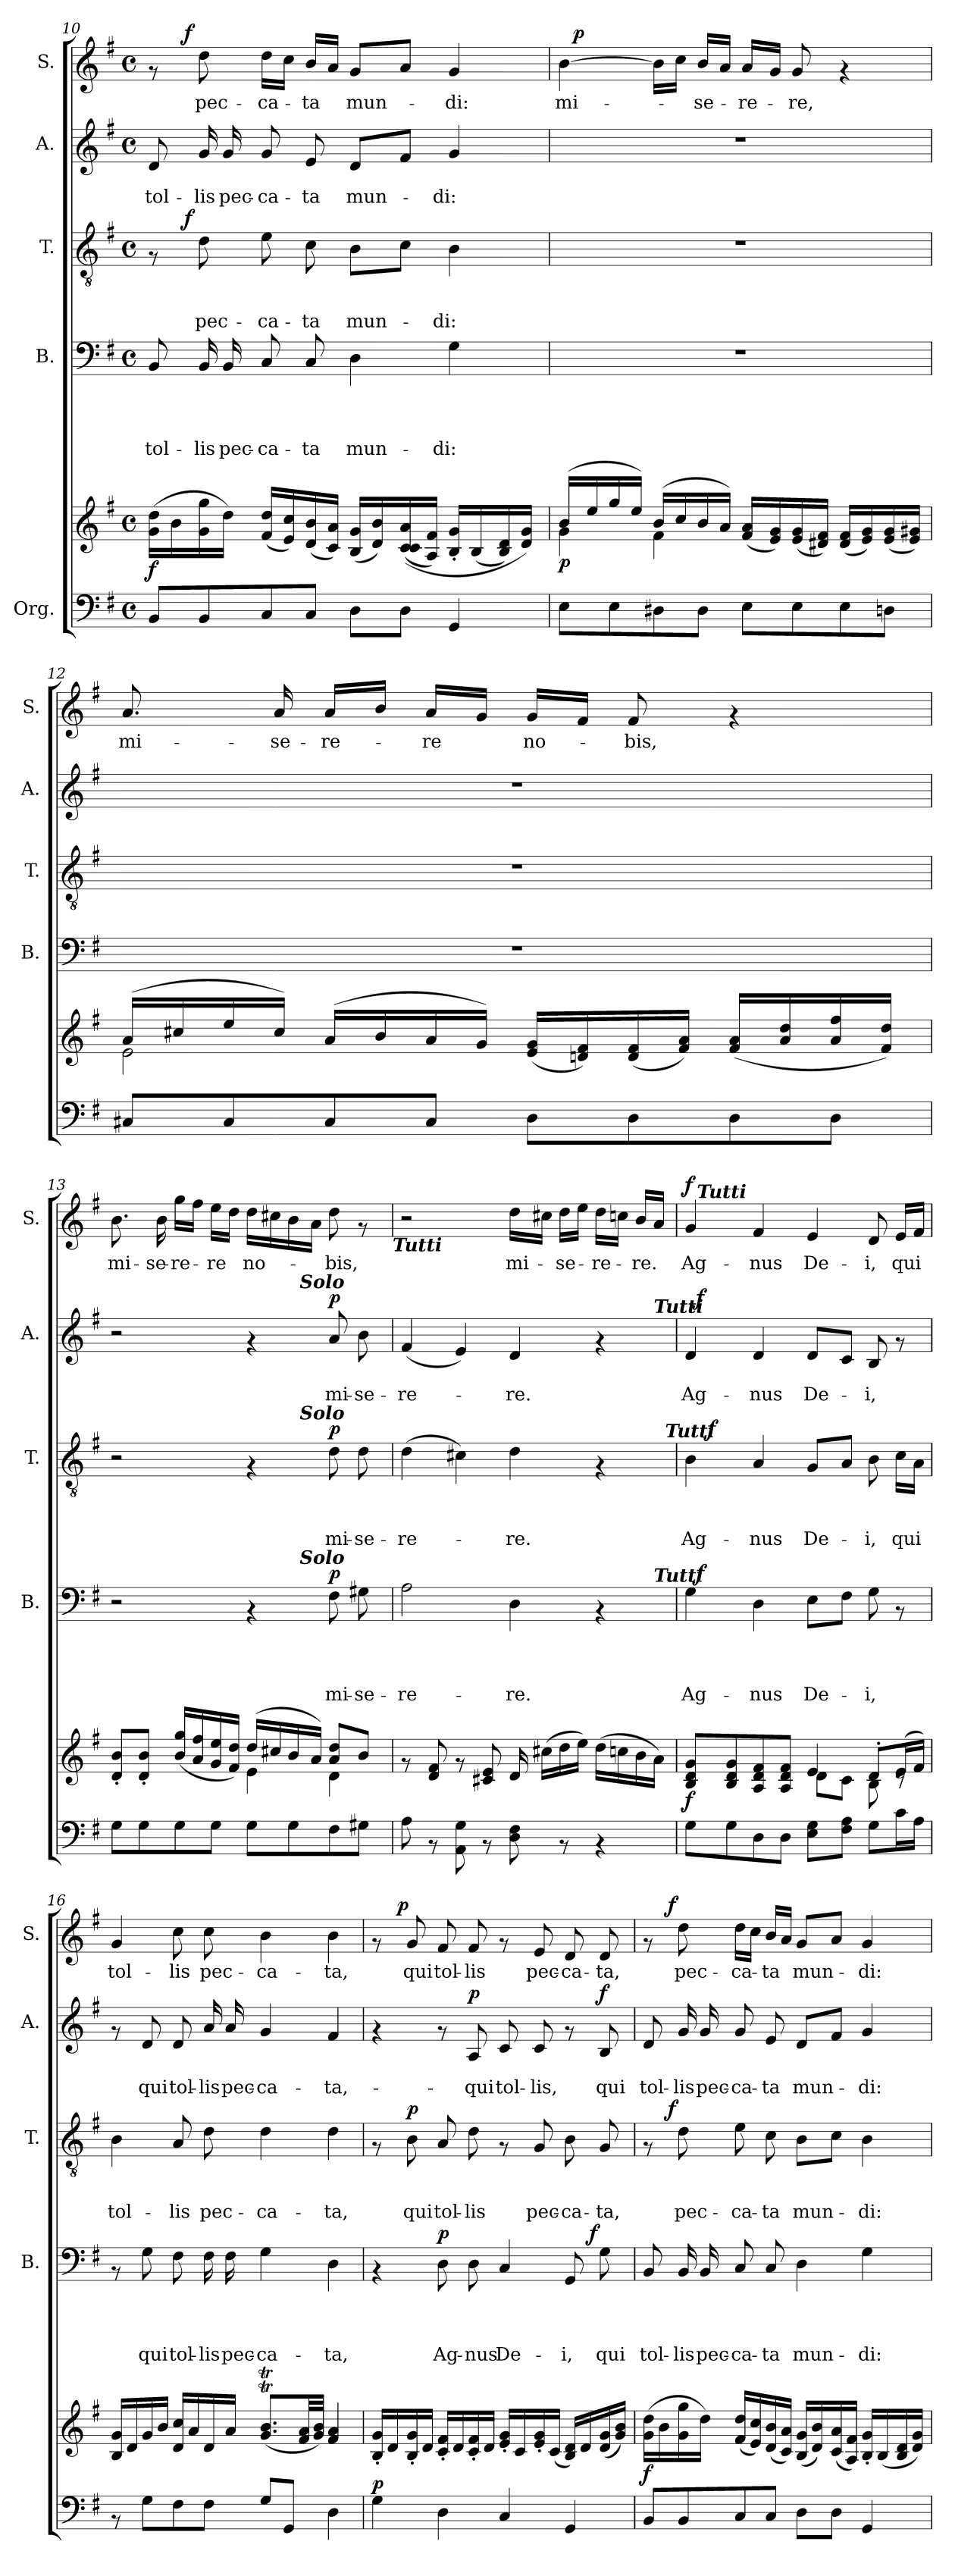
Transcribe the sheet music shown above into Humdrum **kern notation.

**kern	**kern	**dynam	**kern	**text	**text	**text	**text	**dynam	**kern	**text	**text	**text	**dynam	**kern	**text	**text	**dynam	**kern	**text	**dynam
*part5	*part5	*part5	*part4	*part4	*part4	*part4	*part4	*part4	*part3	*part3	*part3	*part3	*part3	*part2	*part2	*part2	*part2	*part1	*part1	*part1
*staff6	*staff5	*staff5/6	*staff4	*staff4	*staff4	*staff4	*staff4	*staff4	*staff3	*staff3	*staff3	*staff3	*staff3	*staff2	*staff2	*staff2	*staff2	*staff1	*staff1	*staff1
*I"Org.	*	*	*I"B.	*	*	*	*	*	*I"T.	*	*	*	*	*I"A.	*	*	*	*I"S.	*	*
*	*	*	*I'B.	*	*	*	*	*	*I'T.	*	*	*	*	*I'A.	*	*	*	*I'S.	*	*
!!LO:PB:g=z
*clefF4	*clefG2	*	*clefF4	*	*	*	*	*	*clefGv2	*	*	*	*	*clefG2	*	*	*	*clefG2	*	*
*k[f#]	*k[f#]	*	*k[f#]	*	*	*	*	*	*k[f#]	*	*	*	*	*k[f#]	*	*	*	*k[f#]	*	*
*G:	*G:	*	*G:	*	*	*	*	*	*G:	*	*	*	*	*G:	*	*	*	*G:	*	*
*M4/4	*M4/4	*	*M4/4	*	*	*	*	*	*M4/4	*	*	*	*	*M4/4	*	*	*	*M4/4	*	*
*met(c)	*met(c)	*	*met(c)	*	*	*	*	*	*met(c)	*	*	*	*	*met(c)	*	*	*	*met(c)	*	*
=10	=10	=10	=10	=10	=10	=10	=10	=10	=10	=10	=10	=10	=10	=10	=10	=10	=10	=10	=10	=10
!	!	!LO:DY:b	!	!	!	!	!LO:LY:b	!	!	!	!	!	!	!	!	!LO:LY:b	!	!	!	!
*	*	*	*	*	*	*	*	*	*^	*	*	*	*	*	*	*	*	*^	*	*
8BB/L	(>16g\ 16dd\LL	f	8BB/	.	.	.	tol-	.	8rF	16.ryy	.	.	.	.	8d/	.	tol-	.	8rf	16.ryy	.	.
.	16b\	.	.	.	.	.	.	.	.	.	.	.	.	.	.	.	.	.	.	.	.	.
!	!	!	!	!	!	!	!	!	!	!	!	!	!	!LO:DY:a	!	!	!	!	!	!	!	!LO:DY:a
.	.	.	.	.	.	.	.	.	.	2ryy	.	.	.	f	.	.	.	.	.	2ryy	.	f
!	!	!	!	!	!	!	!LO:LY:b	!	!	!	!	!	!LO:LY:b	!	!	!	!LO:LY:b	!	!	!	!LO:LY:b	!
8BB/	16g\ 16gg\	.	16BB/	.	.	.	-lis	.	8d\	.	.	.	pec-	.	16g/	.	-lis	.	8dd\	.	pec-	.
!	!	!	!	!	!	!	!LO:LY:b	!	!	!	!	!	!	!	!	!	!LO:LY:b	!	!	!	!	!
.	16dd\JJ)	.	16BB/	.	.	.	pec-	.	.	.	.	.	.	.	16g/	.	pec-	.	.	.	.	.
!	!	!	!	!	!	!	!LO:LY:b	!	!	!	!	!	!LO:LY:b	!	!	!	!LO:LY:b	!	!	!	!LO:LY:b	!
8C/	(<16f#/ 16dd/LL	.	8C/	.	.	.	-ca-	.	8e\	.	.	.	-ca-	.	8g/	.	-ca-	.	16dd\LL	.	-ca-	.
.	16e/ 16cc/)	.	.	.	.	.	.	.	.	.	.	.	.	.	.	.	.	.	16cc\JJ	.	.	.
!	!	!	!	!	!	!	!LO:LY:b	!	!	!	!	!	!LO:LY:b	!	!	!	!LO:LY:b	!	!	!	!LO:LY:b	!
8C/J	(<16d/ 16b/	.	8C/	.	.	.	-ta	.	8c\	.	.	.	-ta	.	8e/	.	-ta	.	16b/LL	.	-ta	.
.	16c/ 16a/JJ)	.	.	.	.	.	.	.	.	.	.	.	.	.	.	.	.	.	16a/JJ	.	.	.
!	!	!	!	!	!	!	!LO:LY:b	!	!	!	!	!	!LO:LY:b	!	!	!	!LO:LY:b	!	!	!	!LO:LY:b	!
8D\L	(<16B/ 16g/LL	.	4D\	.	.	.	mun-	.	8B\L	.	.	.	mun-	.	8d/L	.	mun-	.	8g/L	.	mun-	.
.	16d/ 16b/)	.	.	.	.	.	.	.	.	.	.	.	.	.	.	.	.	.	.	.	.	.
.	.	.	.	.	.	.	.	.	.	4ryy	.	.	.	.	.	.	.	.	.	4ryy	.	.
8D\J	(<(>16c/ 16c/ 16a/	.	.	.	.	.	.	.	8c\J	.	.	.	.	.	8f#/J	.	.	.	8a/J	.	.	.
.	16A/ 16f#/JJ)	.	.	.	.	.	.	.	.	.	.	.	.	.	.	.	.	.	.	.	.	.
!	!	!	!	!	!	!	!LO:LY:b	!	!	!	!	!	!LO:LY:b	!	!	!	!LO:LY:b	!	!	!	!LO:LY:b	!
4GG/	16B/'< 16g/'<LL	.	4G\	.	.	.	-di:	.	4B\	.	.	.	-di:	.	4g/	.	-di:	.	4g/	.	-di:	.
.	(<16B/	.	.	.	.	.	.	.	.	.	.	.	.	.	.	.	.	.	.	.	.	.
.	.	.	.	.	.	.	.	.	.	8ryy	.	.	.	.	.	.	.	.	.	8ryy	.	.
.	16B/ 16d/)	.	.	.	.	.	.	.	.	.	.	.	.	.	.	.	.	.	.	.	.	.
.	16d/ 16g/JJ)	.	.	.	.	.	.	.	.	.	.	.	.	.	.	.	.	.	.	.	.	.
.	.	.	.	.	.	.	.	.	.	32ryy	.	.	.	.	.	.	.	.	.	32ryy	.	.
=11	=11	=11	=11	=11	=11	=11	=11	=11	=11	=11	=11	=11	=11	=11	=11	=11	=11	=11	=11	=11	=11	=11
*	*^	*	*	*	*	*	*	*	*	*	*	*	*	*	*	*	*	*	*	*	*	*
!	!	!	!LO:DY:b	!	!	!	!	!	!	!	!	!	!	!	!	!	!	!	!	!	!	!LO:LY:b	!
*	*	*	*	*	*	*	*	*	*	*v	*v	*	*	*	*	*	*	*	*	*	*	*	*
8E\L	(>16b/LL	4g\	p	1r	.	.	.	.	.	1r	.	.	.	.	1r	.	.	.	[>4b\	32ryy	mi-	.
!	!	!	!	!	!	!	!	!	!	!	!	!	!	!	!	!	!	!	!	!	!	!LO:DY:a
.	.	.	.	.	.	.	.	.	.	.	.	.	.	.	.	.	.	.	.	2ryy	.	p
.	16ee/	.	.	.	.	.	.	.	.	.	.	.	.	.	.	.	.	.	.	.	.	.
8E\	16gg/	.	.	.	.	.	.	.	.	.	.	.	.	.	.	.	.	.	.	.	.	.
.	16ee/JJ)	.	.	.	.	.	.	.	.	.	.	.	.	.	.	.	.	.	.	.	.	.
8D#X\	(>16b/LL	4f#\	.	.	.	.	.	.	.	.	.	.	.	.	.	.	.	.	16b\LL]	.	.	.
.	16cc/	.	.	.	.	.	.	.	.	.	.	.	.	.	.	.	.	.	16cc\JJ	.	.	.
!	!	!	!	!	!	!	!	!	!	!	!	!	!	!	!	!	!	!	!	!	!LO:LY:b	!
8D#\J	16b/	.	.	.	.	.	.	.	.	.	.	.	.	.	.	.	.	.	16b/LL	.	-se-	.
.	16a/JJ)	.	.	.	.	.	.	.	.	.	.	.	.	.	.	.	.	.	16a/JJ	.	.	.
!	!	!	!	!	!	!	!	!	!	!	!	!	!	!	!	!	!	!	!	!	!LO:LY:b	!
8E\L	(>16f#/ 16a/LL	2ryy	.	.	.	.	.	.	.	.	.	.	.	.	.	.	.	.	16a/LL	.	-re-	.
.	.	.	.	.	.	.	.	.	.	.	.	.	.	.	.	.	.	.	.	4...ryy	.	.
.	16e/ 16g/)	.	.	.	.	.	.	.	.	.	.	.	.	.	.	.	.	.	16g/JJ	.	.	.
!	!	!	!	!	!	!	!	!	!	!	!	!	!	!	!	!	!	!	!	!	!LO:LY:b	!
8E\	(>16e/ 16g/	.	.	.	.	.	.	.	.	.	.	.	.	.	.	.	.	.	8g/	.	-re,	.
.	16d#X/ 16f#/JJ)	.	.	.	.	.	.	.	.	.	.	.	.	.	.	.	.	.	.	.	.	.
8E\	(>16d#/ 16f#/LL	.	.	.	.	.	.	.	.	.	.	.	.	.	.	.	.	.	4rf	.	.	.
.	16e/ 16g/)	.	.	.	.	.	.	.	.	.	.	.	.	.	.	.	.	.	.	.	.	.
8Dn\J	(>16e/ 16g/	.	.	.	.	.	.	.	.	.	.	.	.	.	.	.	.	.	.	.	.	.
.	16e/ 16g#X/JJ)	.	.	.	.	.	.	.	.	.	.	.	.	.	.	.	.	.	.	.	.	.
=12	=12	=12	=12	=12	=12	=12	=12	=12	=12	=12	=12	=12	=12	=12	=12	=12	=12	=12	=12	=12	=12	=12
!	!	!	!	!	!	!	!	!	!	!	!	!	!	!	!	!	!	!	!	!	!LO:LY:b	!
*	*	*	*	*	*	*	*	*	*	*	*	*	*	*	*	*	*	*	*v	*v	*	*
8C#X/L	(>16a/LL	2e\	.	1r	.	.	.	.	.	1r	.	.	.	.	1r	.	.	.	8.a/	mi-	.
.	16cc#X/	.	.	.	.	.	.	.	.	.	.	.	.	.	.	.	.	.	.	.	.
8C#/	16ee/	.	.	.	.	.	.	.	.	.	.	.	.	.	.	.	.	.	.	.	.
!	!	!	!	!	!	!	!	!	!	!	!	!	!	!	!	!	!	!	!	!LO:LY:b	!
.	16cc#/JJ)	.	.	.	.	.	.	.	.	.	.	.	.	.	.	.	.	.	16a/	-se-	.
!	!	!	!	!	!	!	!	!	!	!	!	!	!	!	!	!	!	!	!	!LO:LY:b	!
8C#/	(>16a/LL	.	.	.	.	.	.	.	.	.	.	.	.	.	.	.	.	.	16a/LL	-re-	.
.	16b/	.	.	.	.	.	.	.	.	.	.	.	.	.	.	.	.	.	16b/JJ	.	.
!	!	!	!	!	!	!	!	!	!	!	!	!	!	!	!	!	!	!	!	!LO:LY:b	!
8C#/J	16a/	.	.	.	.	.	.	.	.	.	.	.	.	.	.	.	.	.	16a/LL	-re	.
.	16g/JJ)	.	.	.	.	.	.	.	.	.	.	.	.	.	.	.	.	.	16g/JJ	.	.
!	!	!	!	!	!	!	!	!	!	!	!	!	!	!	!	!	!	!	!	!LO:LY:b	!
8D\L	(>16e/ 16g/LL	2ryy	.	.	.	.	.	.	.	.	.	.	.	.	.	.	.	.	16g/LL	no-	.
.	16dn/ 16f#/)	.	.	.	.	.	.	.	.	.	.	.	.	.	.	.	.	.	16f#/JJ	.	.
!	!	!	!	!	!	!	!	!	!	!	!	!	!	!	!	!	!	!	!	!LO:LY:b	!
8D\	(>16d/ 16f#/	.	.	.	.	.	.	.	.	.	.	.	.	.	.	.	.	.	8f#/	-bis,	.
.	16f#/ 16a/JJ)	.	.	.	.	.	.	.	.	.	.	.	.	.	.	.	.	.	.	.	.
8D\	(>16f#/ 16a/LL	.	.	.	.	.	.	.	.	.	.	.	.	.	.	.	.	.	4rf	.	.
.	16a/ 16dd/	.	.	.	.	.	.	.	.	.	.	.	.	.	.	.	.	.	.	.	.
8D\J	16a/ 16ff#/	.	.	.	.	.	.	.	.	.	.	.	.	.	.	.	.	.	.	.	.
.	16f#/ 16dd/JJ)	.	.	.	.	.	.	.	.	.	.	.	.	.	.	.	.	.	.	.	.
!!LO:PB:g=z
=13	=13	=13	=13	=13	=13	=13	=13	=13	=13	=13	=13	=13	=13	=13	=13	=13	=13	=13	=13	=13	=13
!	!	!	!	!	!	!	!	!	!	!	!	!	!	!	!	!	!	!	!	!LO:LY:b	!
*	*	*	*	*^	*	*	*	*	*	*^	*	*	*	*	*^	*	*	*	*	*	*
8G\L	8d/'> 8b/'>L	2ryy	.	2r	2ryy	.	.	.	.	.	2r	2ryy	.	.	.	.	2r	2ryy	.	.	.	8.b\	mi-	.
8G\	8d/'> 8b/'>J	.	.	.	.	.	.	.	.	.	.	.	.	.	.	.	.	.	.	.	.	.	.	.
!	!	!	!	!	!	!	!	!	!	!	!	!	!	!	!	!	!	!	!	!	!	!	!LO:LY:b	!
.	.	.	.	.	.	.	.	.	.	.	.	.	.	.	.	.	.	.	.	.	.	16b\	-se-	.
!	!	!	!	!	!	!	!	!	!	!	!	!	!	!	!	!	!	!	!	!	!	!	!LO:LY:b	!
8G\	(>16b/ 16gg/LL	.	.	.	.	.	.	.	.	.	.	.	.	.	.	.	.	.	.	.	.	16gg\LL	-re-	.
.	16a/ 16ff#/	.	.	.	.	.	.	.	.	.	.	.	.	.	.	.	.	.	.	.	.	16ff#\JJ	.	.
!	!	!	!	!	!	!	!	!	!	!	!	!	!	!	!	!	!	!	!	!	!	!	!LO:LY:b	!
8G\J	16g/ 16ee/	.	.	.	.	.	.	.	.	.	.	.	.	.	.	.	.	.	.	.	.	16ee\LL	-re	.
.	16f#/ 16dd/JJ)	.	.	.	.	.	.	.	.	.	.	.	.	.	.	.	.	.	.	.	.	16dd\JJ	.	.
!	!	!	!	!	!	!	!	!	!	!	!	!	!	!	!	!	!	!	!	!	!	!	!LO:LY:b	!
8G\L	(>16dd/LL	4e\	.	4rAA	8ryy	.	.	.	.	.	4rF	8ryy	.	.	.	.	4rf	8ryy	.	.	.	16dd\LL	no-	.
.	16cc#X/	.	.	.	.	.	.	.	.	.	.	.	.	.	.	.	.	.	.	.	.	16cc#X\	.	.
8G\	16b/	.	.	.	32ryy	.	.	.	.	.	.	32ryy	.	.	.	.	.	32ryy	.	.	.	16b\	.	.
!	!	!	!	!	!	!	!	!	!	!	!	!	!	!	!	!	!	!LO:TX:a:Bi:t=Solo	!	!	!	!	!	!
!	!	!	!	!	!	!	!	!	!	!	!	!LO:TX:a:Bi:t=Solo	!	!	!	!	!	!	!	!	!	!	!	!
!	!	!	!	!	!LO:TX:a:Bi:t=Solo	!	!	!	!	!	!	!	!	!	!	!	!	!	!	!	!	!	!	!
.	.	.	.	.	4ryy	.	.	.	.	.	.	4ryy	.	.	.	.	.	4ryy	.	.	.	.	.	.
.	16a/JJ)	.	.	.	.	.	.	.	.	.	.	.	.	.	.	.	.	.	.	.	.	16a\JJ	.	.
!	!	!	!	!	!	!	!	!	!LO:LY:b	!LO:DY:a	!	!	!	!	!LO:LY:b	!LO:DY:a	!	!	!	!LO:LY:b	!LO:DY:a	!	!LO:LY:b	!
8F#\	8a/ 8dd/L	4d\	.	8F#\	.	.	.	.	mi-	p	8d\	.	.	.	mi-	p	8a/	.	.	mi-	p	8dd\	-bis,	.
!	!	!	!	!	!	!	!	!	!LO:LY:b	!	!	!	!	!	!LO:LY:b	!	!	!	!	!LO:LY:b	!	!	!	!
8G#X\J	8b/J	.	.	8G#X\	.	.	.	.	-se-	.	8d\	.	.	.	-se-	.	8b\	.	.	-se-	.	8rf	.	.
.	.	.	.	.	16.ryy	.	.	.	.	.	.	16.ryy	.	.	.	.	.	16.ryy	.	.	.	.	.	.
!	!	!	!	!	!	!	!	!	!	!	!	!	!	!	!	!	!	!	!	!	!	!LO:TX:b:Bi:t=Tutti	!	!
=14	=14	=14	=14	=14	=14	=14	=14	=14	=14	=14	=14	=14	=14	=14	=14	=14	=14	=14	=14	=14	=14	=14	=14	=14
!	!	!	!	!	!	!	!	!	!LO:LY:b	!	!	!	!	!	!LO:LY:b	!	!	!	!	!LO:LY:b	!	!	!	!
*	*v	*v	*	*	*	*	*	*	*	*	*	*	*	*	*	*	*	*	*	*	*	*	*	*
8A\	8rf	.	2A\	2...ryy	.	.	.	-re-	.	(>4d\	2ryy	.	.	-re-	.	(<4f#/	2...ryy	.	-re-	.	2r	.	.
8rAA	8d/ 8f#/	.	.	.	.	.	.	.	.	.	.	.	.	.	.	.	.	.	.	.	.	.	.
8AA\ 8G\	8rf	.	.	.	.	.	.	.	.	4c#X\)	.	.	.	.	.	4e/)	.	.	.	.	.	.	.
8rAA	8c#X/ 8e/	.	.	.	.	.	.	.	.	.	.	.	.	.	.	.	.	.	.	.	.	.	.
!	!	!	!	!	!	!	!	!LO:LY:b	!	!	!	!	!	!LO:LY:b	!	!	!	!	!LO:LY:b	!	!	!LO:LY:b	!
8D\ 8F#\	16d/	.	4D\	.	.	.	.	-re.	.	4d\	4...ryy	.	.	-re.	.	4d/	.	.	-re.	.	16dd\LL	mi-	.
.	(>16cc#X\LL	.	.	.	.	.	.	.	.	.	.	.	.	.	.	.	.	.	.	.	16cc#X\JJ	.	.
!	!	!	!	!	!	!	!	!	!	!	!	!	!	!	!	!	!	!	!	!	!	!LO:LY:b	!
8rAA	16dd\	.	.	.	.	.	.	.	.	.	.	.	.	.	.	.	.	.	.	.	16dd\LL	-se-	.
.	16ee\JJ)	.	.	.	.	.	.	.	.	.	.	.	.	.	.	.	.	.	.	.	16ee\JJ	.	.
!	!	!	!	!	!	!	!	!	!	!	!	!	!	!	!	!	!	!	!	!	!	!LO:LY:b	!
4rAA	(>16dd\LL	.	4rAA	.	.	.	.	.	.	4rF	.	.	.	.	.	4rf	.	.	.	.	16dd\LL	-re-	.
.	16ccn\	.	.	.	.	.	.	.	.	.	.	.	.	.	.	.	.	.	.	.	16ccn\JJ	.	.
!	!	!	!	!	!	!	!	!	!	!	!	!	!	!	!	!	!	!	!	!	!	!LO:LY:b	!
.	16b\	.	.	.	.	.	.	.	.	.	.	.	.	.	.	.	.	.	.	.	16b/LL	-re.	.
!	!	!	!	!	!	!	!	!	!	!	!	!	!	!	!	!	!LO:TX:a:Bi:t=Tutti	!	!	!	!	!	!
!	!	!	!	!LO:TX:a:Bi:t=Tutti	!	!	!	!	!	!	!	!	!	!	!	!	!	!	!	!	!	!	!
.	16a\JJ)	.	.	16ryy	.	.	.	.	.	.	.	.	.	.	.	.	16ryy	.	.	.	16a/JJ	.	.
!	!	!	!	!	!	!	!	!	!	!	!LO:TX:a:Bi:t=Tutti	!	!	!	!	!	!	!	!	!	!	!	!
.	.	.	.	.	.	.	.	.	.	.	32ryy	.	.	.	.	.	.	.	.	.	.	.	.
=15	=15	=15	=15	=15	=15	=15	=15	=15	=15	=15	=15	=15	=15	=15	=15	=15	=15	=15	=15	=15	=15	=15	=15
*	*^	*	*	*	*	*	*	*	*	*	*	*	*	*	*	*	*	*	*	*	*	*	*
!	!	!	!LO:DY:b	!	!	!	!	!	!LO:LY:b	!	!	!	!	!	!LO:LY:b	!	!	!	!	!LO:LY:b	!	!	!LO:LY:b	!LO:DY:b
*	*	*	*	*	*	*	*	*	*	*	*	*	*	*	*	*	*	*	*	*	*	*^	*	*
8G\L	8B/ 8d/ 8g/L	2ryy	f	4G\	32ryy	.	.	.	Ag-	.	4B\	16ryy	.	.	Ag-	.	4d/	32ryy	.	Ag-	.	4g/	32ryy	Ag-	f
!	!	!	!	!	!	!	!	!	!	!	!	!	!	!	!	!	!	!	!	!	!	!	!LO:TX:a:Bi:t=Tutti	!	!
!	!	!	!	!	!	!	!	!	!	!LO:DY:a	!	!	!	!	!	!	!	!	!	!	!LO:DY:a	!	!	!	!
.	.	.	.	.	2ryy	.	.	.	.	f	.	.	.	.	.	.	.	2ryy	.	.	f	.	2ryy	.	.
!	!	!	!	!	!	!	!	!	!	!	!	!	!	!	!	!LO:DY:a	!	!	!	!	!	!	!	!	!
.	.	.	.	.	.	.	.	.	.	.	.	2...ryy	.	.	.	f	.	.	.	.	.	.	.	.	.
8G\	8B/ 8d/ 8g/	.	.	.	.	.	.	.	.	.	.	.	.	.	.	.	.	.	.	.	.	.	.	.	.
!	!	!	!	!	!	!	!	!	!LO:LY:b	!	!	!	!	!	!LO:LY:b	!	!	!	!	!LO:LY:b	!	!	!	!LO:LY:b	!
8D\	8A/ 8d/ 8f#/	.	.	4D\	.	.	.	.	-nus	.	4A/	.	.	.	-nus	.	4d/	.	.	-nus	.	4f#/	.	-nus	.
8D\J	8A/ 8d/ 8f#/J	.	.	.	.	.	.	.	.	.	.	.	.	.	.	.	.	.	.	.	.	.	.	.	.
!	!	!	!	!	!	!	!	!	!LO:LY:b	!	!	!	!	!	!LO:LY:b	!	!	!	!	!LO:LY:b	!	!	!	!LO:LY:b	!
8E\ 8G\L	4e/	8d\L	.	8E\L	.	.	.	.	De-	.	8G/L	.	.	.	De-	.	8d/L	.	.	De-	.	4e/	.	De-	.
.	.	.	.	.	4...ryy	.	.	.	.	.	.	.	.	.	.	.	.	4...ryy	.	.	.	.	4...ryy	.	.
8F#\ 8A\J	.	8c\J	.	8F#\J	.	.	.	.	.	.	8A/J	.	.	.	.	.	8c/J	.	.	.	.	.	.	.	.
!	!	!	!	!	!	!	!	!	!LO:LY:b	!	!	!	!	!	!LO:LY:b	!	!	!	!	!LO:LY:b	!	!	!	!LO:LY:b	!
8G\L	8d'>/L	8B\	.	8G\	.	.	.	.	-i,	.	8B\	.	.	.	-i,	.	8B/	.	.	-i,	.	8d/	.	-i,	.
!	!	!	!	!	!	!	!	!	!	!	!	!	!	!	!LO:LY:b	!	!	!	!	!	!	!	!	!LO:LY:b	!
16c\L	(>16e/L	8rB	.	8rAA	.	.	.	.	.	.	16c\LL	.	.	.	qui	.	8rf	.	.	.	.	16e/LL	.	qui	.
16A\JJ	16f#/JJ)	.	.	.	.	.	.	.	.	.	16A\JJ	.	.	.	.	.	.	.	.	.	.	16f#/JJ	.	.	.
*	*v	*v	*	*	*	*	*	*	*	*	*	*	*	*	*	*	*	*	*	*	*	*	*	*	*
!!LO:PB:g=z
=16	=16	=16	=16	=16	=16	=16	=16	=16	=16	=16	=16	=16	=16	=16	=16	=16	=16	=16	=16	=16	=16	=16	=16	=16
!	!	!	!	!	!	!	!	!	!	!	!	!	!	!LO:LY:b	!	!	!	!	!	!	!	!	!LO:LY:b	!
*	*	*	*v	*v	*	*	*	*	*	*	*	*	*	*	*	*v	*v	*	*	*	*v	*v	*	*
*	*	*	*	*	*	*	*	*	*v	*v	*	*	*	*	*	*	*	*	*	*	*
8rAA	16B/ 16g/LL	.	8rAA	.	.	.	.	.	4B\	.	.	tol-	.	8rf	.	.	.	4g/	tol-	.
.	16d/	.	.	.	.	.	.	.	.	.	.	.	.	.	.	.	.	.	.	.
!	!	!	!	!	!	!	!LO:LY:b	!	!	!	!	!	!	!	!	!LO:LY:b	!	!	!	!
8G\L	16g/	.	8G\	.	.	.	qui	.	.	.	.	.	.	8d/	.	qui	.	.	.	.
.	16b/JJ	.	.	.	.	.	.	.	.	.	.	.	.	.	.	.	.	.	.	.
!	!	!	!	!	!	!	!LO:LY:b	!	!	!	!	!LO:LY:b	!	!	!	!LO:LY:b	!	!	!LO:LY:b	!
8F#\	16d/ 16cc/LL	.	8F#\	.	.	.	tol-	.	8A/	.	.	-lis	.	8d/	.	tol-	.	8cc\	-lis	.
.	16a/	.	.	.	.	.	.	.	.	.	.	.	.	.	.	.	.	.	.	.
!	!	!	!	!	!	!	!LO:LY:b	!	!	!	!	!LO:LY:b	!	!	!	!LO:LY:b	!	!	!LO:LY:b	!
8F#\J	16d/	.	16F#\	.	.	.	-lis	.	8d\	.	.	pec-	.	16a/	.	-lis	.	8cc\	pec-	.
!	!	!	!	!	!	!	!LO:LY:b	!	!	!	!	!	!	!	!	!LO:LY:b	!	!	!	!
.	16a/JJ	.	16F#\	.	.	.	pec-	.	.	.	.	.	.	16a/	.	pec-	.	.	.	.
!	!	!	!	!	!	!	!LO:LY:b	!	!	!	!	!LO:LY:b	!	!	!	!LO:LY:b	!	!	!LO:LY:b	!
8G/L	(<8.g/T 8.b/TL	.	4G\	.	.	.	-ca-	.	4d\	.	.	-ca-	.	4g/	.	-ca-	.	4b\	-ca-	.
8GG/J	.	.	.	.	.	.	.	.	.	.	.	.	.	.	.	.	.	.	.	.
.	32f#/ 32a/LL	.	.	.	.	.	.	.	.	.	.	.	.	.	.	.	.	.	.	.
.	32g/ 32b/JJJ)	.	.	.	.	.	.	.	.	.	.	.	.	.	.	.	.	.	.	.
!	!	!	!	!	!	!	!LO:LY:b	!	!	!	!	!LO:LY:b	!	!	!	!LO:LY:b	!	!	!LO:LY:b	!
4D\	4f#/ 4a/	.	4D\	.	.	.	-ta,	.	4d\	.	.	-ta,	.	4f#/	.	-ta,-	.	4b\	-ta,	.
=17	=17	=17	=17	=17	=17	=17	=17	=17	=17	=17	=17	=17	=17	=17	=17	=17	=17	=17	=17	=17
!	!	!LO:DY:a=2	!	!	!	!	!	!	!	!	!	!	!	!	!	!	!	!	!	!
*	*	*	*^	*	*	*	*	*	*	*	*	*	*	*	*	*	*	*^	*	*
4G\	16B/'< 16g/'<LL	p	4rAA	2ryy	.	.	.	.	.	8rF	.	.	.	.	4rf	.	.	.	8rf	16.ryy	.	.
.	16d/	.	.	.	.	.	.	.	.	.	.	.	.	.	.	.	.	.	.	.	.	.
!	!	!	!	!	!	!	!	!	!	!	!	!	!	!	!	!	!	!	!	!	!	!LO:DY:a
.	.	.	.	.	.	.	.	.	.	.	.	.	.	.	.	.	.	.	.	2ryy	.	p
!	!	!	!	!	!	!	!	!	!	!	!	!	!LO:LY:b	!LO:DY:a	!	!	!	!	!	!	!LO:LY:b	!
.	16B/'< 16g/'<	.	.	.	.	.	.	.	.	8B\	.	.	qui	p	.	.	.	.	8g/	.	qui	.
.	16d/JJ	.	.	.	.	.	.	.	.	.	.	.	.	.	.	.	.	.	.	.	.	.
!	!	!	!	!	!	!	!	!LO:LY:b	!LO:DY:a	!	!	!	!LO:LY:b	!	!	!	!	!	!	!	!LO:LY:b	!
4D\	16c/'< 16f#/'<LL	.	8D\	.	.	.	.	Ag-	p	8A/	.	.	tol-	.	8rf	.	.	.	8f#/	.	tol-	.
.	16d/	.	.	.	.	.	.	.	.	.	.	.	.	.	.	.	.	.	.	.	.	.
!	!	!	!	!	!	!	!	!LO:LY:b	!	!	!	!	!LO:LY:b	!	!	!	!LO:LY:b	!LO:DY:a	!	!	!LO:LY:b	!
.	16c/'< 16f#/'<	.	8D\	.	.	.	.	-nus	.	8d\	.	.	-lis	.	8A/	.	-qui	p	8f#/	.	-lis	.
.	16d/JJ	.	.	.	.	.	.	.	.	.	.	.	.	.	.	.	.	.	.	.	.	.
!	!	!	!	!	!	!	!	!LO:LY:b	!	!	!	!	!	!	!	!	!LO:LY:b	!	!	!	!	!
4C/	16e/'< 16g/'<LL	.	4C/	4ryy	.	.	.	De-	.	8rF	.	.	.	.	8c/	.	tol-	.	8rf	.	.	.
.	16c/	.	.	.	.	.	.	.	.	.	.	.	.	.	.	.	.	.	.	.	.	.
.	.	.	.	.	.	.	.	.	.	.	.	.	.	.	.	.	.	.	.	4ryy	.	.
!	!	!	!	!	!	!	!	!	!	!	!	!	!LO:LY:b	!	!	!	!LO:LY:b	!	!	!	!LO:LY:b	!
.	16e/'< 16g/'<	.	.	.	.	.	.	.	.	8G/	.	.	pec-	.	8c/	.	-lis,	.	8e/	.	pec-	.
.	(16c/JJ	.	.	.	.	.	.	.	.	.	.	.	.	.	.	.	.	.	.	.	.	.
!	!	!	!	!	!	!	!	!LO:LY:b	!	!	!	!	!LO:LY:b	!	!	!	!	!	!	!	!LO:LY:b	!
4GG/	16B/ 16d/LL)	.	8GG/	16.ryy	.	.	.	-i,	.	8B\	.	.	-ca-	.	8rf	.	.	.	8d/	.	-ca-	.
.	16d/	.	.	.	.	.	.	.	.	.	.	.	.	.	.	.	.	.	.	.	.	.
!	!	!	!	!	!	!	!	!	!LO:DY:a	!	!	!	!	!	!	!	!	!	!	!	!	!
.	.	.	.	8ryy	.	.	.	.	f	.	.	.	.	.	.	.	.	.	.	8ryy	.	.
!	!	!	!	!	!	!	!	!LO:LY:b	!	!	!	!	!LO:LY:b	!	!	!	!LO:LY:b	!LO:DY:a	!	!	!LO:LY:b	!
.	(<16d/ 16g/	.	8G\	.	.	.	.	qui	.	8G/	.	.	-ta,	.	8B/	.	qui	f	8d/	.	-ta,	.
.	16g/ 16b/JJ)	.	.	.	.	.	.	.	.	.	.	.	.	.	.	.	.	.	.	.	.	.
.	.	.	.	32ryy	.	.	.	.	.	.	.	.	.	.	.	.	.	.	.	32ryy	.	.
=18	=18	=18	=18	=18	=18	=18	=18	=18	=18	=18	=18	=18	=18	=18	=18	=18	=18	=18	=18	=18	=18	=18
!	!	!LO:DY:a=2	!	!	!	!	!	!LO:LY:b	!	!	!	!	!	!	!	!	!LO:LY:b	!	!	!	!	!
*	*	*	*v	*v	*	*	*	*	*	*^	*	*	*	*	*	*	*	*	*	*	*	*
8BB/L	(>16g\ 16dd\LL	f	8BB/	.	.	.	tol-	.	8rF	16.ryy	.	.	.	.	8d/	.	tol-	.	8rf	16.ryy	.	.
.	16b\	.	.	.	.	.	.	.	.	.	.	.	.	.	.	.	.	.	.	.	.	.
!	!	!	!	!	!	!	!	!	!	!	!	!	!	!LO:DY:a	!	!	!	!	!	!	!	!LO:DY:a
.	.	.	.	.	.	.	.	.	.	2ryy	.	.	.	f	.	.	.	.	.	2ryy	.	f
!	!	!	!	!	!	!	!LO:LY:b	!	!	!	!	!	!LO:LY:b	!	!	!	!LO:LY:b	!	!	!	!LO:LY:b	!
8BB/	16g\ 16gg\	.	16BB/	.	.	.	-lis	.	8d\	.	.	.	pec-	.	16g/	.	-lis	.	8dd\	.	pec-	.
!	!	!	!	!	!	!	!LO:LY:b	!	!	!	!	!	!	!	!	!	!LO:LY:b	!	!	!	!	!
.	16dd\JJ)	.	16BB/	.	.	.	pec-	.	.	.	.	.	.	.	16g/	.	pec-	.	.	.	.	.
!	!	!	!	!	!	!	!LO:LY:b	!	!	!	!	!	!LO:LY:b	!	!	!	!LO:LY:b	!	!	!	!LO:LY:b	!
8C/	(<16f#/ 16dd/LL	.	8C/	.	.	.	-ca-	.	8e\	.	.	.	-ca-	.	8g/	.	-ca-	.	16dd\LL	.	-ca-	.
.	16e/ 16cc/)	.	.	.	.	.	.	.	.	.	.	.	.	.	.	.	.	.	16cc\JJ	.	.	.
!	!	!	!	!	!	!	!LO:LY:b	!	!	!	!	!	!LO:LY:b	!	!	!	!LO:LY:b	!	!	!	!LO:LY:b	!
8C/J	(<16d/ 16b/	.	8C/	.	.	.	-ta	.	8c\	.	.	.	-ta	.	8e/	.	-ta	.	16b/LL	.	-ta	.
.	16c/ 16a/JJ)	.	.	.	.	.	.	.	.	.	.	.	.	.	.	.	.	.	16a/JJ	.	.	.
!	!	!	!	!	!	!	!LO:LY:b	!	!	!	!	!	!LO:LY:b	!	!	!	!LO:LY:b	!	!	!	!LO:LY:b	!
8D\L	(<16B/ 16g/LL	.	4D\	.	.	.	mun-	.	8B\L	.	.	.	mun-	.	8d/L	.	mun-	.	8g/L	.	mun-	.
.	16d/ 16b/)	.	.	.	.	.	.	.	.	.	.	.	.	.	.	.	.	.	.	.	.	.
.	.	.	.	.	.	.	.	.	.	4ryy	.	.	.	.	.	.	.	.	.	4ryy	.	.
8D\J	(<16c/ 16a/	.	.	.	.	.	.	.	8c\J	.	.	.	.	.	8f#/J	.	.	.	8a/J	.	.	.
.	16A/ 16f#/JJ)	.	.	.	.	.	.	.	.	.	.	.	.	.	.	.	.	.	.	.	.	.
!	!	!	!	!	!	!	!LO:LY:b	!	!	!	!	!	!LO:LY:b	!	!	!	!LO:LY:b	!	!	!	!LO:LY:b	!
4GG/	16B/'< 16g/'<LL	.	4G\	.	.	.	-di:	.	4B\	.	.	.	-di:	.	4g/	.	-di:	.	4g/	.	-di:	.
.	(<16B/	.	.	.	.	.	.	.	.	.	.	.	.	.	.	.	.	.	.	.	.	.
.	.	.	.	.	.	.	.	.	.	8ryy	.	.	.	.	.	.	.	.	.	8ryy	.	.
.	16B/ 16d/	.	.	.	.	.	.	.	.	.	.	.	.	.	.	.	.	.	.	.	.	.
.	16d/ 16g/JJ)	.	.	.	.	.	.	.	.	.	.	.	.	.	.	.	.	.	.	.	.	.
.	.	.	.	.	.	.	.	.	.	32ryy	.	.	.	.	.	.	.	.	.	32ryy	.	.
*	*	*	*	*	*	*	*	*	*v	*v	*	*	*	*	*	*	*	*	*v	*v	*	*
=	=	=	=	=	=	=	=	=	=	=	=	=	=	=	=	=	=	=	=	=
*-	*-	*-	*-	*-	*-	*-	*-	*-	*-	*-	*-	*-	*-	*-	*-	*-	*-	*-	*-	*-
